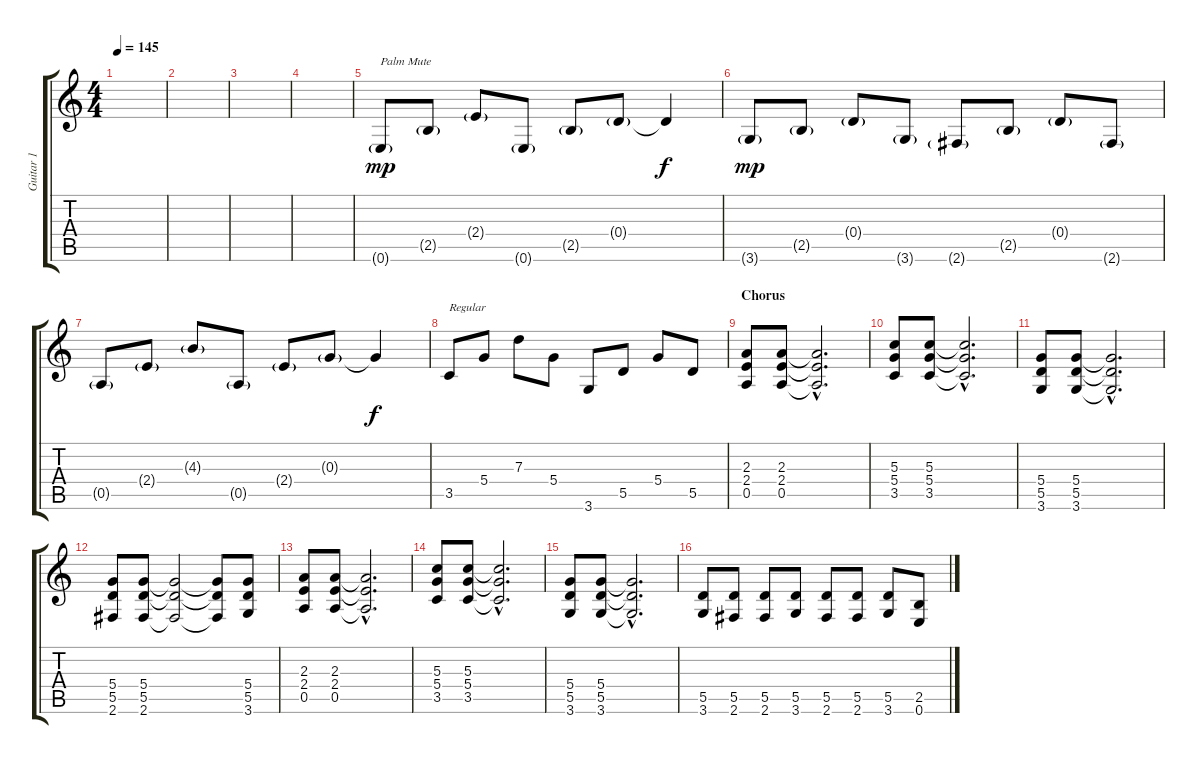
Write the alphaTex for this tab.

\track ("Guitar 1" "Guitar 1") {instrument overdrivenguitar}
\staff {score tabs}
\tuning (E4 B3 G3 D3 A2 E2) {hide}
\ts (4 4)
\tempo 145
\clef g2
\ks c
|
|
|
|
0.6{g}.8{txt "Palm Mute" dy mp volume 16} 2.5{g}.8 2.4{g}.8 0.6{g}.8 2.5{g}.8 0.4{g}.8 0.4{t}.4{dy f} |
3.6{g}.8{dy mp} 2.5{g}.8 0.4{g}.8 3.6{g}.8 2.6{g}.8 2.5{g}.8 0.4{g}.8 2.6{g}.8 |
0.5{g}.8 2.4{g}.8 4.3{g}.8 0.5{g}.8 2.4{g}.8 0.3{g}.8 0.3{t}.4{dy f} |
3.5.8{txt "Regular"} 5.4.8 7.3.8 5.4.8 3.6.8 5.5.8 5.4.8 5.5.8 |
\section ("" "Chorus")
(2.3 2.4 0.5).8 (2.3 2.4 0.5).8 (2.3{hac t} 2.4{hac t} 0.5{hac t}).2{d} |
(5.3 5.4 3.5).8 (5.3 5.4 3.5).8 (5.3{hac t} 5.4{hac t} 3.5{hac t}).2{d} |
(5.4 5.5 3.6).8 (5.4 5.5 3.6).8 (5.4{hac t} 5.5{hac t} 3.6{hac t}).2{d} |
(5.4 5.5 2.6).8 (5.4 5.5 2.6).8 (5.4{t} 5.5{t} 2.6{t}).2 (5.4{t} 5.5{t} 2.6{t}).8 (5.4 5.5 3.6).8 |
(2.3 2.4 0.5).8 (2.3 2.4 0.5).8 (2.3{hac t} 2.4{hac t} 0.5{hac t}).2{d} |
(5.3 5.4 3.5).8 (5.3 5.4 3.5).8 (5.3{hac t} 5.4{hac t} 3.5{hac t}).2{d} |
(5.4 5.5 3.6).8 (5.4 5.5 3.6).8 (5.4{hac t} 5.5{hac t} 3.6{hac t}).2{d} |
(5.5 3.6).8 (5.5 2.6).8 (5.5 2.6).8 (5.5 3.6).8 (5.5 2.6).8 (5.5 2.6).8 (5.5 3.6).8 (2.5 0.6).8
